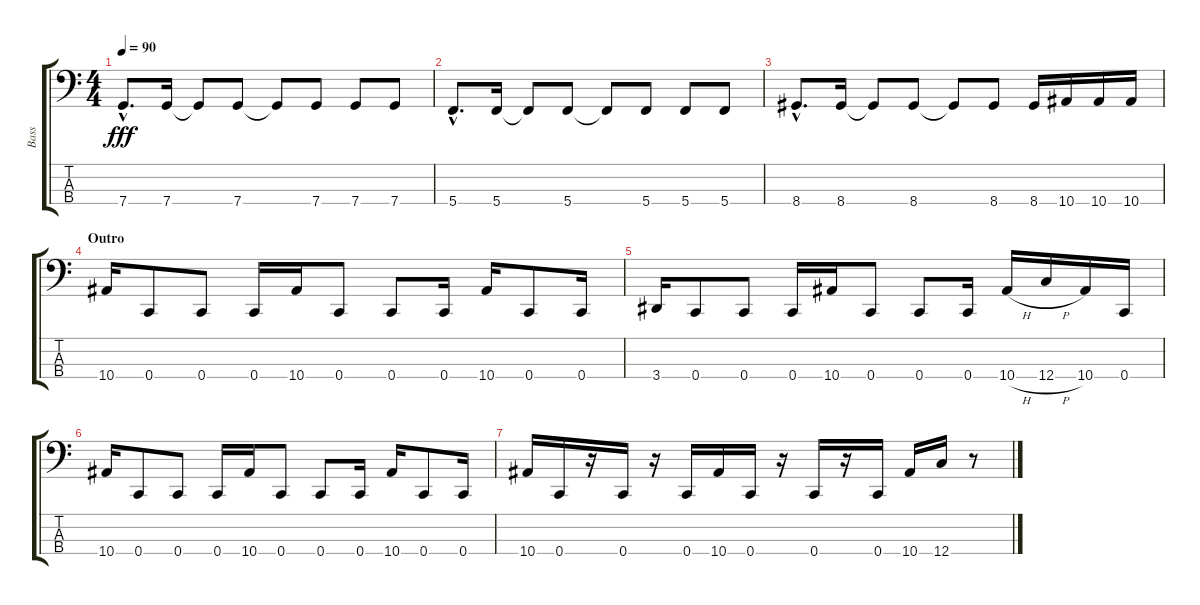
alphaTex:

\track ("Bass" "Bass") {instrument electricbasspick}
\staff {score tabs}
\tuning (F2 C2 G1 C1) {hide}
\ts (4 4)
\tempo 90
\clef f4
\ks c
7.4{hac}.8{d dy fff} 7.4.16 7.4{t}.8 7.4.8 7.4{t}.8 7.4.8 7.4.8 7.4.8 |
5.4{hac}.8{d} 5.4.16 5.4{t}.8 5.4.8 5.4{t}.8 5.4.8 5.4.8 5.4.8 |
8.4{hac}.8{d} 8.4.16 8.4{t}.8 8.4.8 8.4{t}.8 8.4.8 8.4.16 10.4.16 10.4.16 10.4.16 |
\section ("" "Outro")
10.4.16 0.4.8 0.4.8 0.4.16 10.4.16 0.4.8 0.4.8 0.4.16 10.4.16 0.4.8 0.4.16 |
3.4.16 0.4.8 0.4.8 0.4.16 10.4.16 0.4.8 0.4.8 0.4.16 10.4{h}.16 12.4{h}.16 10.4.16 0.4.16 |
10.4.16 0.4.8 0.4.8 0.4.16 10.4.16 0.4.8 0.4.8 0.4.16 10.4.16 0.4.8 0.4.16 |
10.4.16 0.4.16 r.16 0.4.16 r.16 0.4.16 10.4.16 0.4.16 r.16 0.4.16 r.16 0.4.16 10.4.16 12.4.16 r.8
